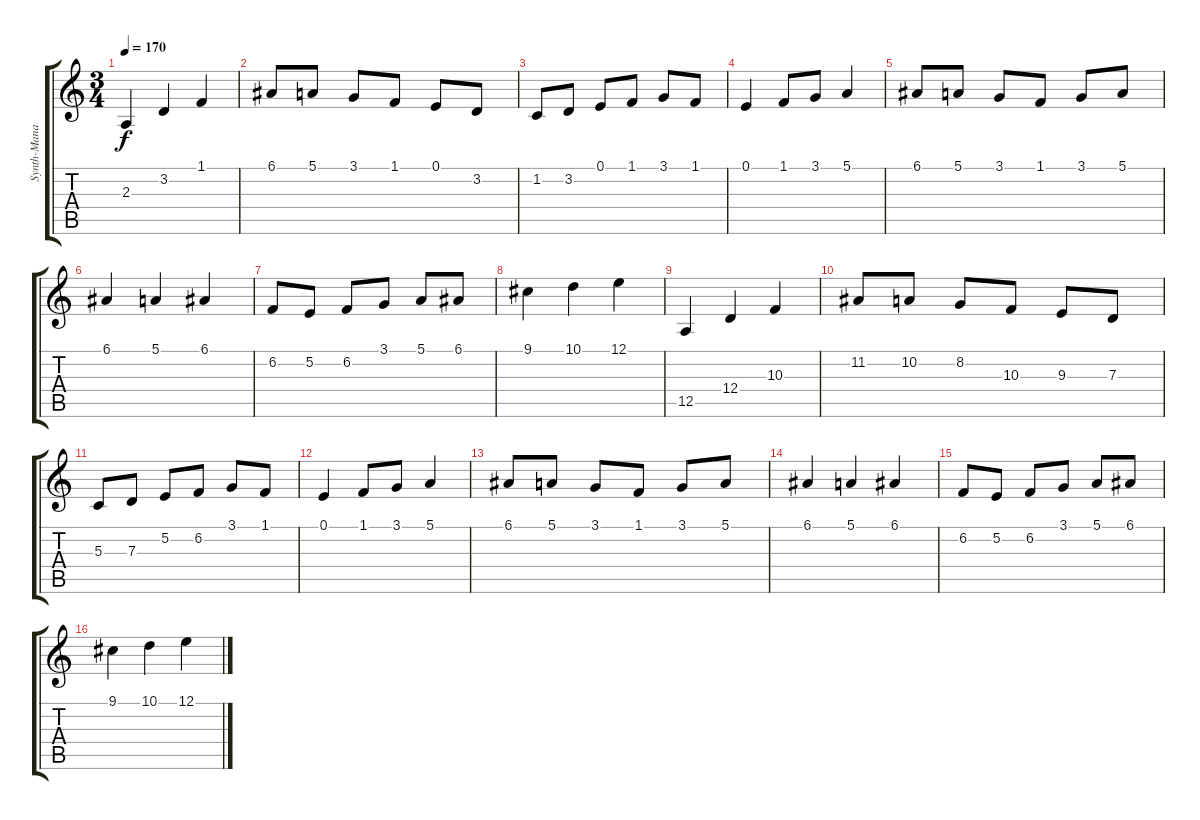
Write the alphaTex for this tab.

\track ("Synth-Mana" "Synth-Mana") {instrument harpsichord}
\staff {score tabs}
\tuning (E4 B3 G3 D3 A2 E2) {hide}
\ts (3 4)
\tempo 170
\clef g2
\ks c
2.3.4{dy f} 3.2.4 1.1.4 |
6.1.8 5.1.8 3.1.8 1.1.8 0.1.8 3.2.8 |
1.2.8 3.2.8 0.1.8 1.1.8 3.1.8 1.1.8 |
0.1.4 1.1.8 3.1.8 5.1.4 |
6.1.8 5.1.8 3.1.8 1.1.8 3.1.8 5.1.8 |
6.1.4 5.1.4 6.1.4 |
6.2.8 5.2.8 6.2.8 3.1.8 5.1.8 6.1.8 |
9.1.4 10.1.4 12.1.4 |
12.5.4 12.4.4 10.3.4 |
11.2.8 10.2.8 8.2.8 10.3.8 9.3.8 7.3.8 |
5.3.8 7.3.8 5.2.8 6.2.8 3.1.8 1.1.8 |
0.1.4 1.1.8 3.1.8 5.1.4 |
6.1.8 5.1.8 3.1.8 1.1.8 3.1.8 5.1.8 |
6.1.4 5.1.4 6.1.4 |
6.2.8 5.2.8 6.2.8 3.1.8 5.1.8 6.1.8 |
9.1.4 10.1.4 12.1.4
